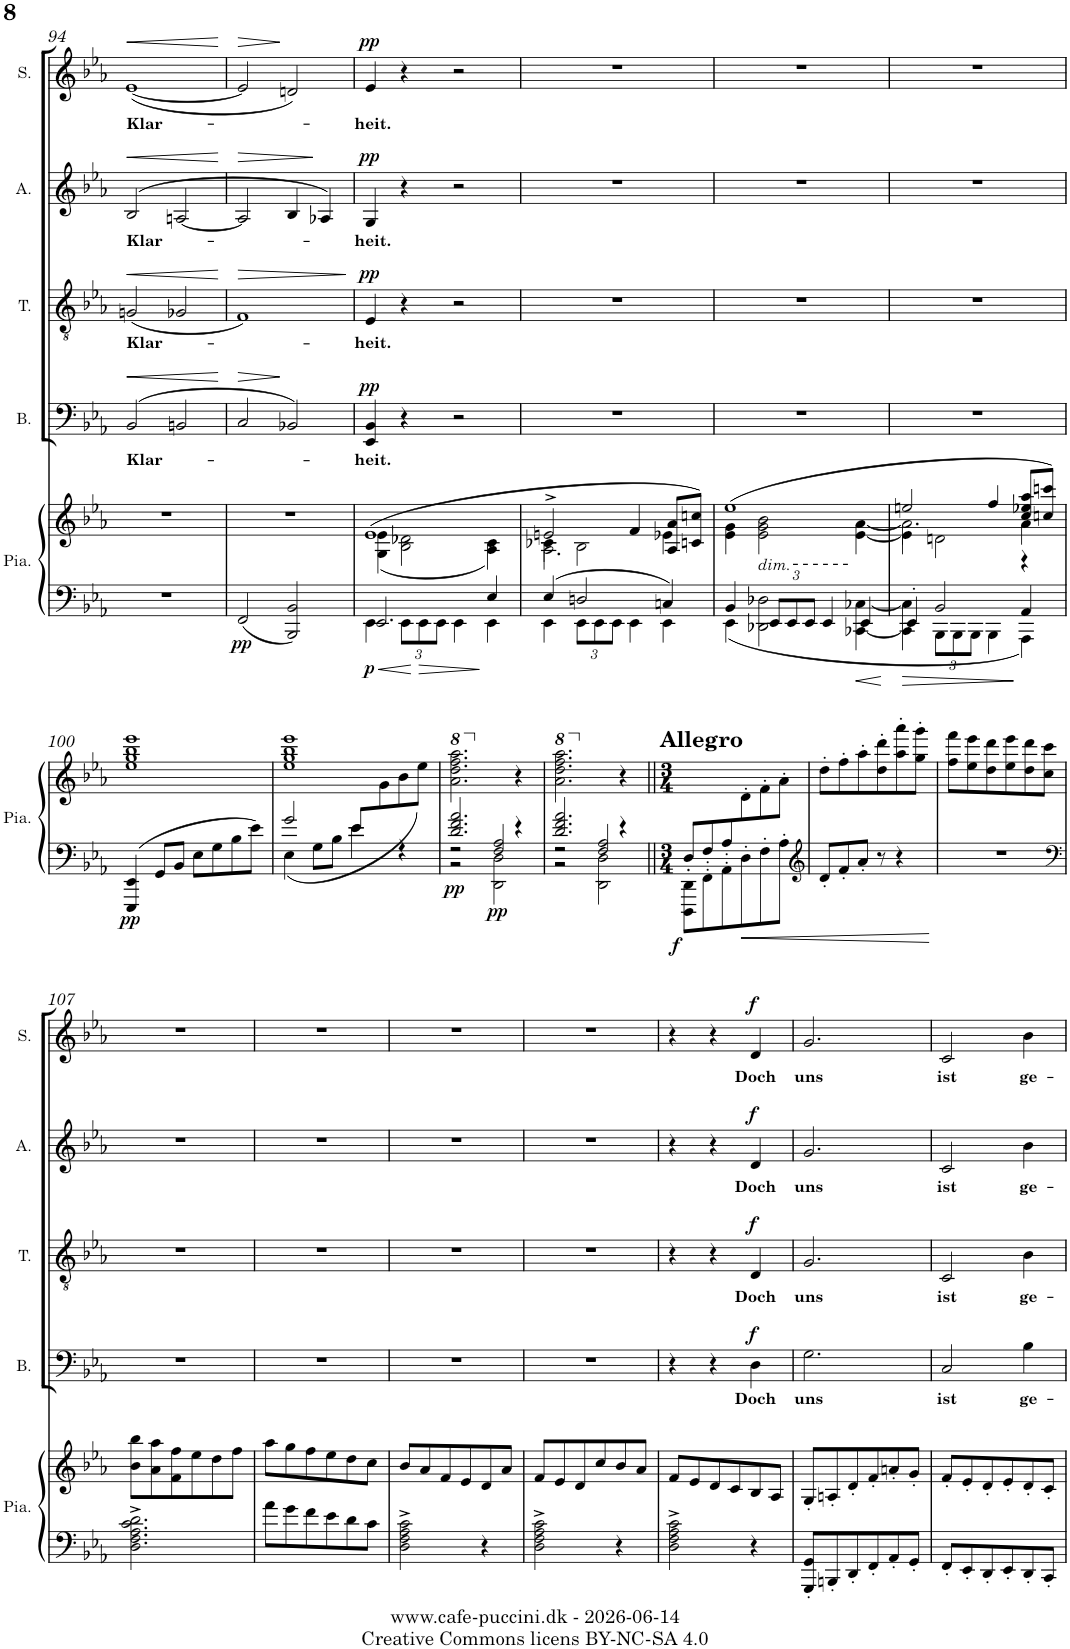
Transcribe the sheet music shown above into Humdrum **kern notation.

**kern	**kern	**dynam	**kern	**text	**dynam	**kern	**text	**dynam	**kern	**text	**dynam	**kern	**text	**dynam
*part5	*part5	*part5	*part4	*part4	*part4	*part3	*part3	*part3	*part2	*part2	*part2	*part1	*part1	*part1
*staff6	*staff5	*staff5/6	*staff4	*staff4	*staff4	*staff3	*staff3	*staff3	*staff2	*staff2	*staff2	*staff1	*staff1	*staff1
*I"Piano	*	*	*I"Basse	*	*	*I"Ténor	*	*	*I"Alto	*	*	*I"Soprano	*	*
*I'Pia.	*	*	*I'B.	*	*	*I'T.	*	*	*I'A.	*	*	*I'S.	*	*
!!LO:PB:g=z
*clefF4	*clefG2	*	*clefF4	*	*	*clefGv2	*	*	*clefG2	*	*	*clefG2	*	*
*k[b-e-a-]	*k[b-e-a-]	*	*k[b-e-a-]	*	*	*k[b-e-a-]	*	*	*k[b-e-a-]	*	*	*k[b-e-a-]	*	*
*M4/4	*M4/4	*	*M4/4	*	*	*M4/4	*	*	*M4/4	*	*	*M4/4	*	*
*met(c)	*met(c)	*	*met(c)	*	*	*met(c)	*	*	*met(c)	*	*	*met(c)	*	*
=94	=94	=94	=94	=94	=94	=94	=94	=94	=94	=94	=94	=94	=94	=94
!	!	!	!	!LO:LY:b	!LO:HP:b	!	!LO:LY:b	!LO:HP:b	!	!LO:LY:b	!LO:HP:b	!	!LO:LY:b	!LO:HP:b
1r	1r	.	(>2BB-/	Klar-	<	(<2Gn/	Klar-	<	(>2B-/	Klar-	<	(<[1e-	Klar-	<
.	.	.	2BBn/	.	.	2G-X/	.	.	[2An/	.	.	.	.	.
.	.	.	.	.	[	.	.	[	.	.	[	.	.	[
=95	=95	=95	=95	=95	=95	=95	=95	=95	=95	=95	=95	=95	=95	=95
!	!	!LO:DY:b=2	!	!	!LO:HP:b	!	!	!LO:HP:b	!	!	!LO:HP:b	!	!	!LO:HP:b
2FF/	1r	pp	2C/	.	>	1F)	.	>	2A/]	.	>	2e-/]	.	>
2BBB-/ 2BB-/	.	.	2BB-X/)	.	]	.	.	.	4B-/	.	.	2dn/)	.	]
.	.	.	.	.	.	.	.	.	4A-X/)	.	]	.	.	.
.	.	.	.	.	.	.	.	]	.	.	.	.	.	.
=96	=96	=96	=96	=96	=96	=96	=96	=96	=96	=96	=96	=96	=96	=96
*^	*^	*	*	*	*	*	*	*	*	*	*	*	*	*
!	!	!	!	!LO:DY:b=2	!	!LO:LY:b	!LO:DY:a	!	!LO:LY:b	!LO:DY:a	!	!LO:LY:b	!LO:DY:a	!	!LO:LY:b	!LO:DY:a
2.EE-/	4EE-\	(>1e-	(<4G\ 4e-\	p	4EE-/ 4BB-/	-heit.	pp	4E-/	-heit.	pp	4G/	-heit.	pp	4e-/	-heit.	pp
*	*Xbrackettup	*	*	*	*	*	*	*	*	*	*	*	*	*	*	*
.	12EE-\L	.	2B-\ 2d-X\	.	4r	.	.	4r	.	.	4r	.	.	4r	.	.
.	12EE-\	.	.	.	.	.	.	.	.	.	.	.	.	.	.	.
.	12EE-\J	.	.	.	.	.	.	.	.	.	.	.	.	.	.	.
.	4EE-\	.	.	.	2r	.	.	2r	.	.	2r	.	.	2r	.	.
4E-/	4EE-\	.	4A-\ 4c\)	.	.	.	.	.	.	.	.	.	.	.	.	.
=97	=97	=97	=97	=97	=97	=97	=97	=97	=97	=97	=97	=97	=97	=97	=97	=97
*	*	*	*^	*	*	*	*	*	*	*	*	*	*	*	*	*
4E-/	4EE-\	2en^/	2.A-\	4c-X\	.	1r	.	.	1r	.	.	1r	.	.	1r	.	.
2Dn/	12EE-\L	.	.	2B-\	.	.	.	.	.	.	.	.	.	.	.	.	.
.	12EE-\	.	.	.	.	.	.	.	.	.	.	.	.	.	.	.	.
.	12EE-\J	.	.	.	.	.	.	.	.	.	.	.	.	.	.	.	.
.	4EE-\	4f/	.	.	.	.	.	.	.	.	.	.	.	.	.	.	.
4Cn/	4EE-\	8A-/ 8a-/L	4e-X\	4ryy	.	.	.	.	.	.	.	.	.	.	.	.	.
.	.	8cn/ 8ccn/J)	.	.	.	.	.	.	.	.	.	.	.	.	.	.	.
*	*	*	*v	*v	*	*	*	*	*	*	*	*	*	*	*	*	*
=98	=98	=98	=98	=98	=98	=98	=98	=98	=98	=98	=98	=98	=98	=98	=98	=98
4BB-/	4EE-\	(>1ee-	4e-\ 4g\	.	1r	.	.	1r	.	.	1r	.	.	1r	.	.
!LO:TX:a:t=dim.	!	!	!	!	!	!	!	!	!	!	!	!	!	!	!	!
12EE-/L	2DD-X\ 2D-X\	.	2e-\ 2g\ 2b-\	.	.	.	.	.	.	.	.	.	.	.	.	.
12EE-/	.	.	.	.	.	.	.	.	.	.	.	.	.	.	.	.
12EE-/J	.	.	.	.	.	.	.	.	.	.	.	.	.	.	.	.
4EE-/	.	.	.	.	.	.	.	.	.	.	.	.	.	.	.	.
4EE-/	[4CC-X\ [4C-X\	.	[4e-\ [4a-\	.	.	.	.	.	.	.	.	.	.	.	.	.
=99	=99	=99	=99	=99	=99	=99	=99	=99	=99	=99	=99	=99	=99	=99	=99	=99
*	*	*	*^	*	*	*	*	*	*	*	*	*	*	*	*	*
4EE-'/	4CC-\] 4C-\]	2een/	2.a-\]	4e-\]	.	1r	.	.	1r	.	.	1r	.	.	1r	.	.
2BB-/	12BBB-\L	.	.	2dn\	.	.	.	.	.	.	.	.	.	.	.	.	.
.	12BBB-\	.	.	.	.	.	.	.	.	.	.	.	.	.	.	.	.
.	12BBB-\J	.	.	.	.	.	.	.	.	.	.	.	.	.	.	.	.
.	4BBB-\	4ff/	.	.	.	.	.	.	.	.	.	.	.	.	.	.	.
4AA-/	4AAA-\	8cc/ 8ee-X/ 8aa-/L	4a-\	4r	.	.	.	.	.	.	.	.	.	.	.	.	.
.	.	8ccn/ 8cccn/J)	.	.	.	.	.	.	.	.	.	.	.	.	.	.	.
*v	*v	*	*	*	*	*	*	*	*	*	*	*	*	*	*	*	*
*	*v	*v	*v	*	*	*	*	*	*	*	*	*	*	*	*	*
!!LO:LB:g=z
=100	=100	=100	=100	=100	=100	=100	=100	=100	=100	=100	=100	=100	=100	=100
!	!	!LO:DY:b=2	!	!	!	!	!	!	!	!	!	!	!	!
4EEE-/ 4EE-/	1ee- 1gg 1bb- 1eee-	pp	1r	.	.	1r	.	.	1r	.	.	1r	.	.
8GG/L	.	.	.	.	.	.	.	.	.	.	.	.	.	.
8BB-/J	.	.	.	.	.	.	.	.	.	.	.	.	.	.
8E-\L	.	.	.	.	.	.	.	.	.	.	.	.	.	.
8G\	.	.	.	.	.	.	.	.	.	.	.	.	.	.
8B-\	.	.	.	.	.	.	.	.	.	.	.	.	.	.
8e-\J	.	.	.	.	.	.	.	.	.	.	.	.	.	.
=101	=101	=101	=101	=101	=101	=101	=101	=101	=101	=101	=101	=101	=101	=101
*^	*^	*	*	*	*	*	*	*	*	*	*	*	*	*
2g/	(<4E-\	1ee- 1gg 1bb- 1eee-	8ryy	.	1r	.	.	1r	.	.	1r	.	.	1r	.	.
*	*	*v	*v	*	*	*	*	*	*	*	*	*	*	*	*	*
.	8G\L	.	.	.	.	.	.	.	.	.	.	.	.	.	.
.	8B-\J	.	.	.	.	.	.	.	.	.	.	.	.	.	.
4e-\	8e-/L	.	.	.	.	.	.	.	.	.	.	.	.	.	.
*	*	*^	*	*	*	*	*	*	*	*	*	*	*	*	*
.	4.ryy	.	8g\	.	.	.	.	.	.	.	.	.	.	.	.	.
4r	.	.	8b-\	.	.	.	.	.	.	.	.	.	.	.	.	.
.	.	.	8ee-\J)	.	.	.	.	.	.	.	.	.	.	.	.	.
*	*	*v	*v	*	*	*	*	*	*	*	*	*	*	*	*	*
=102	=102	=102	=102	=102	=102	=102	=102	=102	=102	=102	=102	=102	=102	=102	=102
*	*^	*	*	*	*	*	*	*	*	*	*	*	*	*	*
*	*	*	*8va	*	*	*	*	*	*	*	*	*	*	*	*	*
*	*	*	*^	*	*	*	*	*	*	*	*	*	*	*	*	*
!	!	!	!	!	!LO:DY:b=2	!	!	!	!	!	!	!	!	!	!	!	!
*	*	*	*v	*v	*	*	*	*	*	*	*	*	*	*	*	*	*
2.d/ 2.f/ 2.a-/	2r	2r	2.aa-\ 2.ddd\ 2.fff\ 2.aaa-\	pp	1r	.	.	1r	.	.	1r	.	.	1r	.	.
!	!	!	!	!LO:DY:b=2	!	!	!	!	!	!	!	!	!	!	!	!
.	2DD\ 2D\	2F/ 2A-/	.	pp	.	.	.	.	.	.	.	.	.	.	.	.
*	*	*	*X8va	*	*	*	*	*	*	*	*	*	*	*	*	*
4r	.	.	4r	.	.	.	.	.	.	.	.	.	.	.	.	.
=103	=103	=103	=103	=103	=103	=103	=103	=103	=103	=103	=103	=103	=103	=103	=103	=103
*	*	*	*8va	*	*	*	*	*	*	*	*	*	*	*	*	*
2.d/ 2.f/ 2.a-/	2r	2r	2.aa-\ 2.ddd\ 2.fff\ 2.aaa-\	.	1r	.	.	1r	.	.	1r	.	.	1r	.	.
.	2DD\ 2D\	2F/ 2A-/	.	.	.	.	.	.	.	.	.	.	.	.	.	.
*	*	*	*X8va	*	*	*	*	*	*	*	*	*	*	*	*	*
4r	.	.	4r	.	.	.	.	.	.	.	.	.	.	.	.	.
*v	*v	*v	*	*	*	*	*	*	*	*	*	*	*	*	*	*
=104||	=104||	=104||	=104||	=104||	=104||	=104||	=104||	=104||	=104||	=104||	=104||	=104||	=104||	=104||
*M3/4	*M3/4	*	*M3/4	*	*	*M3/4	*	*	*M3/4	*	*	*M3/4	*	*
*^	*	*	*	*	*	*	*	*	*	*	*	*	*	*
!	!	!	!	!	!	!	!	!	!	!	!	!	!LO:TX:a:B:t=Allegro	!	!
!	!	!	!LO:DY:b=2	!	!	!	!	!	!	!	!	!	!	!	!
8D'/L	8DDD\' 8DD\'L	4.ryy	f	2.r	.	.	2.r	.	.	2.r	.	.	2.r	.	.
8F'/	8FF'\	.	.	.	.	.	.	.	.	.	.	.	.	.	.
8A-'/	8AA-'\	.	.	.	.	.	.	.	.	.	.	.	.	.	.
4.ryy	8D'\	8d'\	.	.	.	.	.	.	.	.	.	.	.	.	.
.	8F'\	8f'\	.	.	.	.	.	.	.	.	.	.	.	.	.
.	8A-'\J	8a-'\J	.	.	.	.	.	.	.	.	.	.	.	.	.
*v	*v	*	*	*	*	*	*	*	*	*	*	*	*	*	*
=105	=105	=105	=105	=105	=105	=105	=105	=105	=105	=105	=105	=105	=105	=105
*clefG2	*	*	*	*	*	*	*	*	*	*	*	*	*	*
8d'/L	8dd'\L	.	2.r	.	.	2.r	.	.	2.r	.	.	2.r	.	.
8f'/	8ff'\	.	.	.	.	.	.	.	.	.	.	.	.	.
8a-'/J	8aa-'\	.	.	.	.	.	.	.	.	.	.	.	.	.
8r	8dd\' 8ddd\'	.	.	.	.	.	.	.	.	.	.	.	.	.
4r	8aa-\' 8aaa-\'	.	.	.	.	.	.	.	.	.	.	.	.	.
.	8gg\' 8ggg\'J	.	.	.	.	.	.	.	.	.	.	.	.	.
=106	=106	=106	=106	=106	=106	=106	=106	=106	=106	=106	=106	=106	=106	=106
2.r	8ff\ 8fff\L	.	2.r	.	.	2.r	.	.	2.r	.	.	2.r	.	.
.	8ee-\ 8eee-\	.	.	.	.	.	.	.	.	.	.	.	.	.
.	8dd\ 8ddd\	.	.	.	.	.	.	.	.	.	.	.	.	.
.	8ee-\ 8eee-\	.	.	.	.	.	.	.	.	.	.	.	.	.
.	8dd\ 8ddd\	.	.	.	.	.	.	.	.	.	.	.	.	.
.	8cc\ 8ccc\J	.	.	.	.	.	.	.	.	.	.	.	.	.
!!LO:LB:g=z
=107	=107	=107	=107	=107	=107	=107	=107	=107	=107	=107	=107	=107	=107	=107
*clefF4	*	*	*	*	*	*	*	*	*	*	*	*	*	*
2.D\^ 2.F\^ 2.A-\^ 2.c\^ 2.d\^	8b-\ 8bb-\L	.	2.r	.	.	2.r	.	.	2.r	.	.	2.r	.	.
.	8a-\ 8aa-\	.	.	.	.	.	.	.	.	.	.	.	.	.
.	8f\ 8ff\	.	.	.	.	.	.	.	.	.	.	.	.	.
.	8ee-\	.	.	.	.	.	.	.	.	.	.	.	.	.
.	8dd\	.	.	.	.	.	.	.	.	.	.	.	.	.
.	8ff\J	.	.	.	.	.	.	.	.	.	.	.	.	.
=108	=108	=108	=108	=108	=108	=108	=108	=108	=108	=108	=108	=108	=108	=108
8a-\L	8aa-\L	.	2.r	.	.	2.r	.	.	2.r	.	.	2.r	.	.
8g\	8gg\	.	.	.	.	.	.	.	.	.	.	.	.	.
8f\	8ff\	.	.	.	.	.	.	.	.	.	.	.	.	.
8e-\	8ee-\	.	.	.	.	.	.	.	.	.	.	.	.	.
8d\	8dd\	.	.	.	.	.	.	.	.	.	.	.	.	.
8c\J	8cc\J	.	.	.	.	.	.	.	.	.	.	.	.	.
=109	=109	=109	=109	=109	=109	=109	=109	=109	=109	=109	=109	=109	=109	=109
2D\^ 2F\^ 2A-\^ 2c\^	8b-/L	.	2.r	.	.	2.r	.	.	2.r	.	.	2.r	.	.
.	8a-/	.	.	.	.	.	.	.	.	.	.	.	.	.
.	8f/	.	.	.	.	.	.	.	.	.	.	.	.	.
.	8e-/	.	.	.	.	.	.	.	.	.	.	.	.	.
4r	8d/	.	.	.	.	.	.	.	.	.	.	.	.	.
.	8a-/J	.	.	.	.	.	.	.	.	.	.	.	.	.
=110	=110	=110	=110	=110	=110	=110	=110	=110	=110	=110	=110	=110	=110	=110
2D\^ 2F\^ 2A-\^ 2c\^	8f/L	.	2.r	.	.	2.r	.	.	2.r	.	.	2.r	.	.
.	8e-/	.	.	.	.	.	.	.	.	.	.	.	.	.
.	8d/	.	.	.	.	.	.	.	.	.	.	.	.	.
.	8cc/	.	.	.	.	.	.	.	.	.	.	.	.	.
4r	8b-/	.	.	.	.	.	.	.	.	.	.	.	.	.
.	8a-/J	.	.	.	.	.	.	.	.	.	.	.	.	.
=111	=111	=111	=111	=111	=111	=111	=111	=111	=111	=111	=111	=111	=111	=111
2D\^ 2F\^ 2A-\^ 2c\^	8f/L	.	4r	.	.	4r	.	.	4r	.	.	4r	.	.
.	8e-/	.	.	.	.	.	.	.	.	.	.	.	.	.
.	8d/	.	4r	.	.	4r	.	.	4r	.	.	4r	.	.
.	8c/	.	.	.	.	.	.	.	.	.	.	.	.	.
!	!	!	!	!LO:LY:b	!LO:DY:a	!	!LO:LY:b	!LO:DY:a	!	!LO:LY:b	!LO:DY:a	!	!LO:LY:b	!LO:DY:a
4r	8B-/	.	4D\	Doch	f	4D/	Doch	f	4d/	Doch	f	4d/	Doch	f
.	8A-/J	.	.	.	.	.	.	.	.	.	.	.	.	.
=112	=112	=112	=112	=112	=112	=112	=112	=112	=112	=112	=112	=112	=112	=112
!	!	!	!	!LO:LY:b	!	!	!LO:LY:b	!	!	!LO:LY:b	!	!	!LO:LY:b	!
8GGG/' 8GG/'L	8G'/L	.	2.G\	uns	.	2.G/	uns	.	2.g/	uns	.	2.g/	uns	.
8BBBn'/	8An'/	.	.	.	.	.	.	.	.	.	.	.	.	.
8DD'/	8d'/	.	.	.	.	.	.	.	.	.	.	.	.	.
8FF'/	8f'/	.	.	.	.	.	.	.	.	.	.	.	.	.
8AA-'/	8an'/	.	.	.	.	.	.	.	.	.	.	.	.	.
8GG'/J	8g'/J	.	.	.	.	.	.	.	.	.	.	.	.	.
=113	=113	=113	=113	=113	=113	=113	=113	=113	=113	=113	=113	=113	=113	=113
!	!	!	!	!LO:LY:b	!	!	!LO:LY:b	!	!	!LO:LY:b	!	!	!LO:LY:b	!
8FF'/L	8f'/L	.	2C/	ist	.	2C/	ist	.	2c/	ist	.	2c/	ist	.
8EE-'/	8e-'/	.	.	.	.	.	.	.	.	.	.	.	.	.
8DD'/	8d'/	.	.	.	.	.	.	.	.	.	.	.	.	.
8EE-'/	8e-'/	.	.	.	.	.	.	.	.	.	.	.	.	.
!	!	!	!	!LO:LY:b	!	!	!LO:LY:b	!	!	!LO:LY:b	!	!	!LO:LY:b	!
8DD'/	8d'/	.	4B-\	ge-	.	4B-\	ge-	.	4b-\	ge-	.	4b-\	ge-	.
8CC'/J	8c'/J	.	.	.	.	.	.	.	.	.	.	.	.	.
=	=	=	=	=	=	=	=	=	=	=	=	=	=	=
*-	*-	*-	*-	*-	*-	*-	*-	*-	*-	*-	*-	*-	*-	*-
